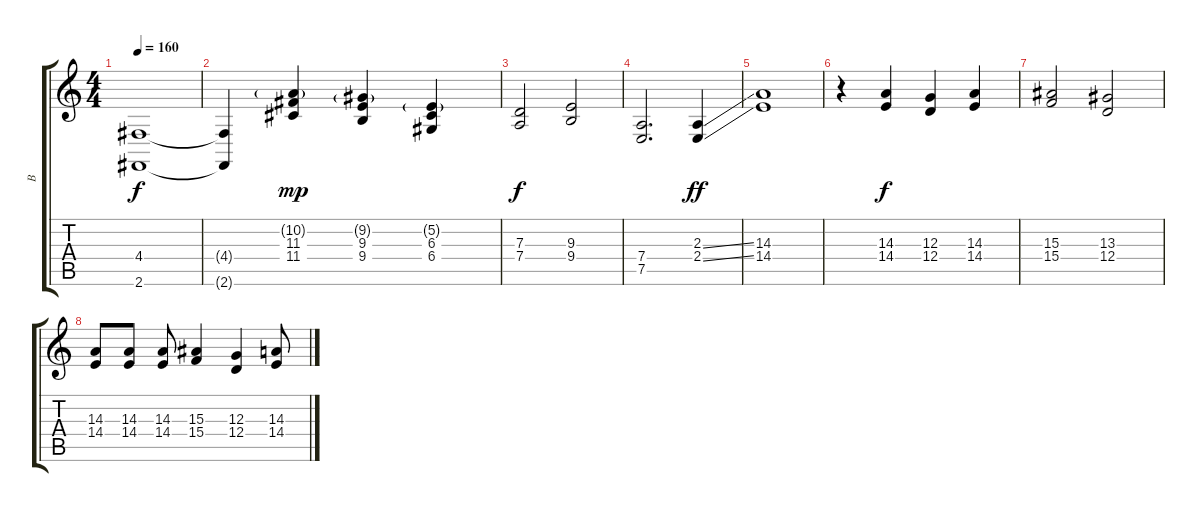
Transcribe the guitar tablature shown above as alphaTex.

\track ("B" "B") {instrument trombone}
\staff {score tabs}
\tuning (E4 B3 G3 D3 A2 E2) {hide}
\ts (4 4)
\tempo 160
\clef g2
\ks c
(4.4{t} 2.6{t}).1{dy f} |
(4.4{t} 2.6{t}).4 (10.2{g} 11.3 11.4).4{dy mp} (9.2{g} 9.3 9.4).4 (5.2{g} 6.3 6.4).4 |
(7.3 7.4).2{dy f} (9.3 9.4).2 |
(7.4 7.5).2{d} (2.3{ss} 2.4{ss}).4{dy ff} |
(14.3 14.4).1 |
r.4 (14.3 14.4).4{dy f} (12.3 12.4).4 (14.3 14.4).4 |
(15.3 15.4).2 (13.3 12.4).2 |
(14.3 14.4).8 (14.3 14.4).8 (14.3 14.4).8 (15.3 15.4).4 (12.3 12.4).4 (14.3 14.4).8
